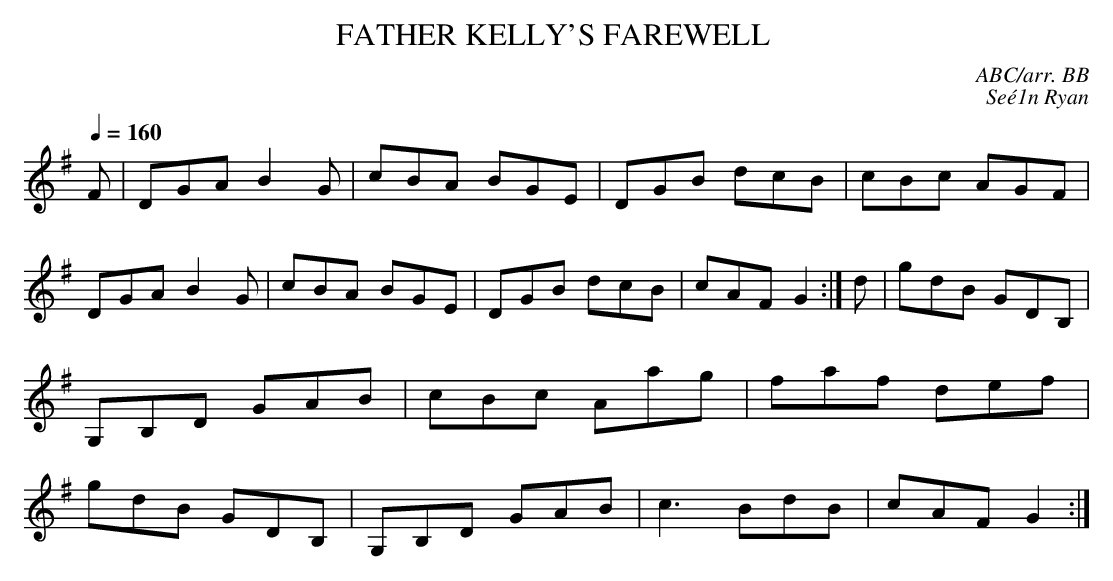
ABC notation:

X:1
T:FATHER KELLY'S FAREWELL \
C:ABC/arr. BB\
Q:1/4=160\
C:Se\'e1n Ryan\
L:1/8\
M:6/8\
K:G\
F|DGA B2G|cBA BGE|DGB dcB|cBc AGF|\
DGA B2G|cBA BGE|DGB dcB|cAF G2:|\
d|gdB GDB,|G,B,D GAB|cBc Aag|faf def|\
gdB GDB,|G,B,D GAB|c3 BdB|cAF G2:|\
\
\
